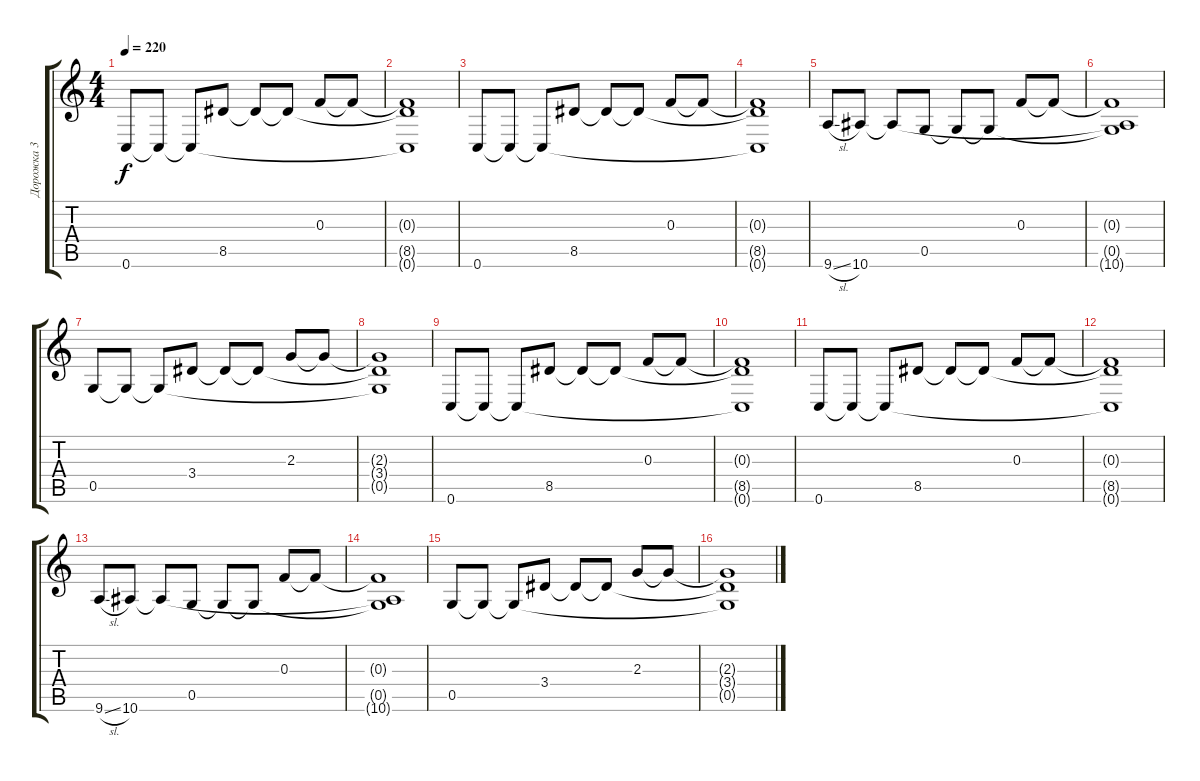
\track ("Дорожка 3" "Дорожка 3") {instrument distortionguitar}
\staff {score tabs}
\tuning (D4 A3 F3 C3 G2 C2) {hide}
\ts (4 4)
\tempo 220
\clef g2
\ks c
0.6.8{dy f instrument electricguitarclean} 0.6{t}.8 0.6{t}.8 8.5.8 8.5{t}.8 8.5{t}.8 0.3.8 0.3{t}.8 |
(0.3{t} 8.5{t} 0.6{t}).1 |
0.6.8{instrument electricguitarclean} 0.6{t}.8 0.6{t}.8 8.5.8 8.5{t}.8 8.5{t}.8 0.3.8 0.3{t}.8 |
(0.3{t} 8.5{t} 0.6{t}).1 |
9.6{sl}.8 10.6.8 10.6{t}.8 0.5.8 0.5{t}.8 0.5{t}.8 0.3.8 0.3{t}.8 |
(0.3{t} 0.5{t} 10.6{t}).1 |
0.5.8 0.5{t}.8 0.5{t}.8 3.4.8 3.4{t}.8 3.4{t}.8 2.3.8 2.3{t}.8 |
(2.3{t} 3.4{t} 0.5{t}).1 |
0.6.8{instrument electricguitarclean} 0.6{t}.8 0.6{t}.8 8.5.8 8.5{t}.8 8.5{t}.8 0.3.8 0.3{t}.8 |
(0.3{t} 8.5{t} 0.6{t}).1 |
0.6.8{instrument electricguitarclean} 0.6{t}.8 0.6{t}.8 8.5.8 8.5{t}.8 8.5{t}.8 0.3.8 0.3{t}.8 |
(0.3{t} 8.5{t} 0.6{t}).1 |
9.6{sl}.8 10.6.8 10.6{t}.8 0.5.8 0.5{t}.8 0.5{t}.8 0.3.8 0.3{t}.8 |
(0.3{t} 0.5{t} 10.6{t}).1 |
0.5.8 0.5{t}.8 0.5{t}.8 3.4.8 3.4{t}.8 3.4{t}.8 2.3.8 2.3{t}.8 |
(2.3{t} 3.4{t} 0.5{t}).1
